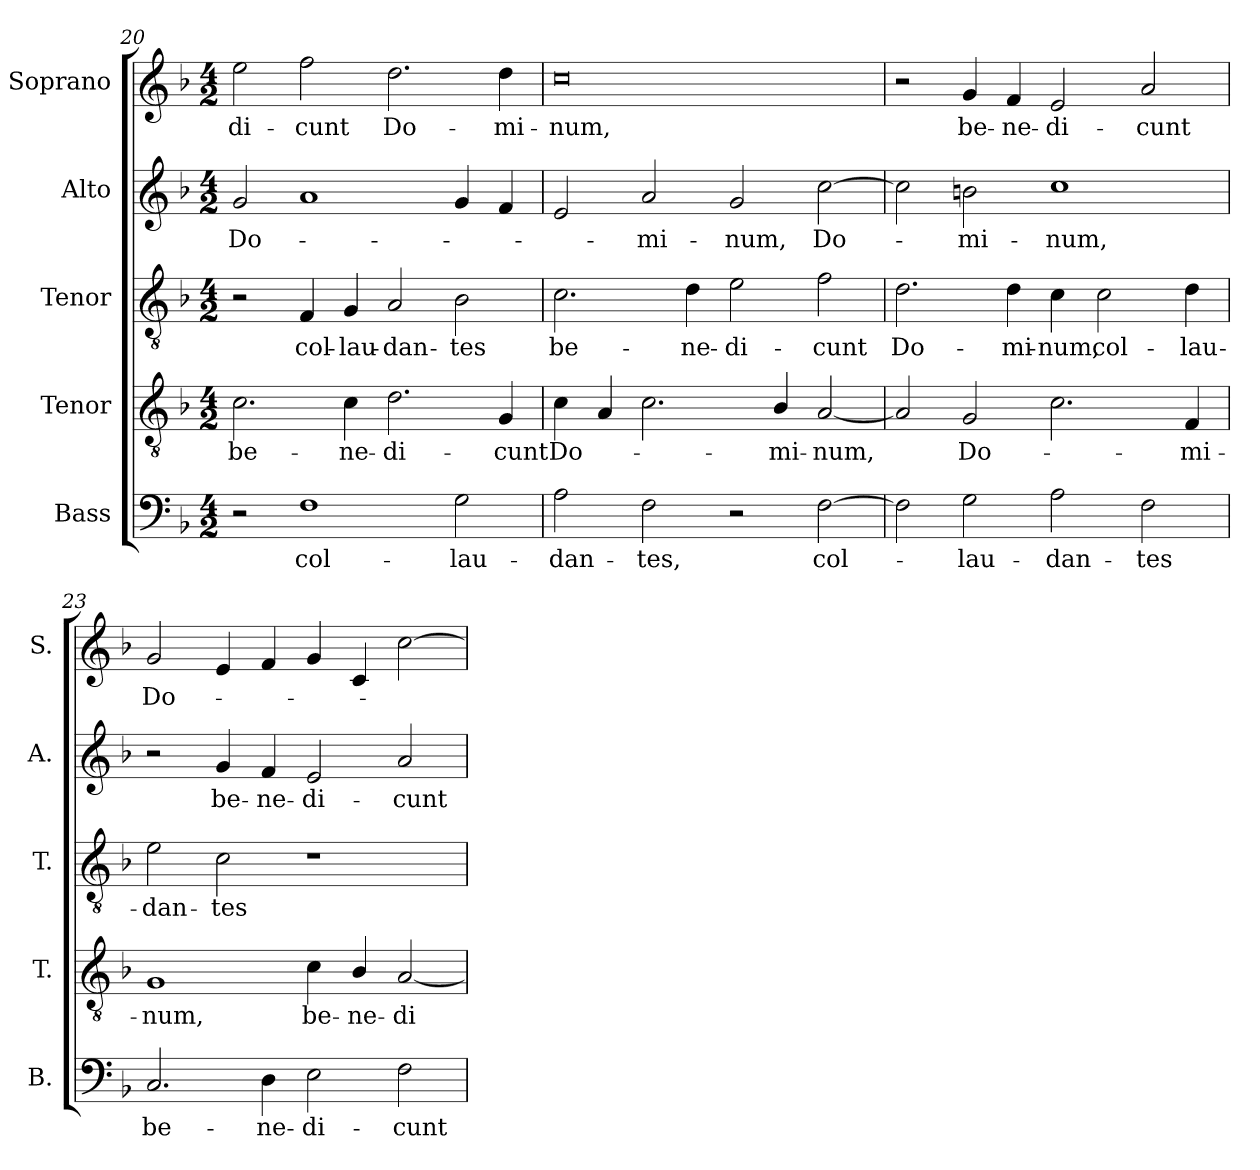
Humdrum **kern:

**kern	**text	**kern	**text	**kern	**text	**kern	**text	**kern	**text
*part5	*part5	*part4	*part4	*part3	*part3	*part2	*part2	*part1	*part1
*staff5	*staff5	*staff4	*staff4	*staff3	*staff3	*staff2	*staff2	*staff1	*staff1
*I"Bass	*	*I"Tenor	*	*I"Tenor	*	*I"Alto	*	*I"Soprano	*
*I'B.	*	*I'T.	*	*I'T.	*	*I'A.	*	*I'S.	*
*clefF4	*	*clefGv2	*	*clefGv2	*	*clefG2	*	*clefG2	*
*	*	*ITrd7c12	*	*ITrd7c12	*	*	*	*	*
*k[b-]	*	*k[b-]	*	*k[b-]	*	*k[b-]	*	*k[b-]	*
*F:	*	*F:	*	*F:	*	*F:	*	*F:	*
*M4/2	*	*M4/2	*	*M4/2	*	*M4/2	*	*M4/2	*
=20	=20	=20	=20	=20	=20	=20	=20	=20	=20
!	!	!	!LO:LY:b:color=#000000	!	!	!	!	!	!
!	!	!	!	!	!	!	!LO:LY:b:color=#000000	!	!
!	!	!	!	!	!	!	!	!	!LO:LY:b:color=#000000
2r	.	2.Ci\	be-	2r	.	2gi/	Do-	2eei\	-di-
!	!LO:LY:b:color=#000000	!	!	!	!	!	!	!	!
!	!	!	!	!	!LO:LY:b:color=#000000	!	!	!	!
!	!	!	!	!	!	!	!	!	!LO:LY:b:color=#000000
1Fi	col-	.	.	4FFi/	col-	1ai	.	2ffi\	-cunt
!	!	!	!LO:LY:b:color=#000000	!	!	!	!	!	!
!	!	!	!	!	!LO:LY:b:color=#000000	!	!	!	!
.	.	4Ci\	-ne-	4GGi/	-lau-	.	.	.	.
!	!	!	!LO:LY:b:color=#000000	!	!	!	!	!	!
!	!	!	!	!	!LO:LY:b:color=#000000	!	!	!	!
!	!	!	!	!	!	!	!	!	!LO:LY:b:color=#000000
.	.	2.Di\	-di-	2AAi/	-dan-	.	.	2.ddi\	Do-
!	!LO:LY:b:color=#000000	!	!	!	!	!	!	!	!
!	!	!	!	!	!LO:LY:b:color=#000000	!	!	!	!
2Gi\	-lau-	.	.	2BB-i\	-tes	4gi/	.	.	.
!	!	!	!LO:LY:b:color=#000000	!	!	!	!	!	!
!	!	!	!	!	!	!	!	!	!LO:LY:b:color=#000000
.	.	4GGi/	-cunt	.	.	4fi/	.	4ddi\	-mi-
=21	=21	=21	=21	=21	=21	=21	=21	=21	=21
!	!LO:LY:b:color=#000000	!	!	!	!	!	!	!	!
!	!	!	!LO:LY:b:color=#000000	!	!	!	!	!	!
!	!	!	!	!	!LO:LY:b:color=#000000	!	!	!	!
!	!	!	!	!	!	!	!	!	!LO:LY:b:color=#000000
2Ai\	-dan-	4Ci\	Do-	2.Ci\	be-	2ei/	.	0cci	-num,
.	.	4AAi/	.	.	.	.	.	.	.
!	!LO:LY:b:color=#000000	!	!	!	!	!	!	!	!
!	!	!	!	!	!	!	!LO:LY:b:color=#000000	!	!
2Fi\	-tes,	2.Ci\	.	.	.	2ai/	-mi-	.	.
!	!	!	!	!	!LO:LY:b:color=#000000	!	!	!	!
.	.	.	.	4Di\	-ne-	.	.	.	.
!	!	!	!	!	!LO:LY:b:color=#000000	!	!	!	!
!	!	!	!	!	!	!	!LO:LY:b:color=#000000	!	!
2r	.	.	.	2Ei\	-di-	2gi/	-num,	.	.
!	!	!	!LO:LY:b:color=#000000	!	!	!	!	!	!
.	.	4BB-i/	-mi-	.	.	.	.	.	.
!	!LO:LY:b:color=#000000	!	!	!	!	!	!	!	!
!	!	!	!LO:LY:b:color=#000000	!	!	!	!	!	!
!	!	!	!	!	!LO:LY:b:color=#000000	!	!	!	!
!	!	!	!	!	!	!	!LO:LY:b:color=#000000	!	!
[2Fi\	col-	[2AAi/	-num,	2Fi\	-cunt	[2cci\	Do-	.	.
=22	=22	=22	=22	=22	=22	=22	=22	=22	=22
!	!	!	!	!	!LO:LY:b:color=#000000	!	!	!	!
2Fi\]	.	2AAi/]	.	2.Di\	Do-	2cci\]	.	2r	.
!	!LO:LY:b:color=#000000	!	!	!	!	!	!	!	!
!	!	!	!LO:LY:b:color=#000000	!	!	!	!	!	!
!	!	!	!	!	!	!	!LO:LY:b:color=#000000	!	!
!	!	!	!	!	!	!	!	!	!LO:LY:b:color=#000000
2Gi\	-lau-	2GGi/	Do-	.	.	2bni\	-mi-	4gi/	be-
!	!	!	!	!	!LO:LY:b:color=#000000	!	!	!	!
!	!	!	!	!	!	!	!	!	!LO:LY:b:color=#000000
.	.	.	.	4Di\	-mi-	.	.	4fi/	-ne-
!	!LO:LY:b:color=#000000	!	!	!	!	!	!	!	!
!	!	!	!	!	!LO:LY:b:color=#000000	!	!	!	!
!	!	!	!	!	!	!	!LO:LY:b:color=#000000	!	!
!	!	!	!	!	!	!	!	!	!LO:LY:b:color=#000000
2Ai\	-dan-	2.Ci\	.	4Ci\	-num,	1cci	-num,	2ei/	-di-
!	!	!	!	!	!LO:LY:b:color=#000000	!	!	!	!
.	.	.	.	2Ci\	col-	.	.	.	.
!	!LO:LY:b:color=#000000	!	!	!	!	!	!	!	!
!	!	!	!	!	!	!	!	!	!LO:LY:b:color=#000000
2Fi\	-tes	.	.	.	.	.	.	2ai/	-cunt
!	!	!	!LO:LY:b:color=#000000	!	!	!	!	!	!
!	!	!	!	!	!LO:LY:b:color=#000000	!	!	!	!
.	.	4FFi/	-mi-	4Di\	-lau-	.	.	.	.
!!LO:LB:g=z
=23	=23	=23	=23	=23	=23	=23	=23	=23	=23
!	!LO:LY:b:color=#000000	!	!	!	!	!	!	!	!
!	!	!	!LO:LY:b:color=#000000	!	!	!	!	!	!
!	!	!	!	!	!LO:LY:b:color=#000000	!	!	!	!
!	!	!	!	!	!	!	!	!	!LO:LY:b:color=#000000
2.Ci/	be-	1GGi	-num,	2Ei\	-dan-	2r	.	2gi/	Do-
!	!	!	!	!	!LO:LY:b:color=#000000	!	!	!	!
!	!	!	!	!	!	!	!LO:LY:b:color=#000000	!	!
.	.	.	.	2Ci\	-tes	4gi/	be-	4ei/	.
!	!LO:LY:b:color=#000000	!	!	!	!	!	!	!	!
!	!	!	!	!	!	!	!LO:LY:b:color=#000000	!	!
4Di\	-ne-	.	.	.	.	4fi/	-ne-	4fi/	.
!	!LO:LY:b:color=#000000	!	!	!	!	!	!	!	!
!	!	!	!LO:LY:b:color=#000000	!	!	!	!	!	!
!	!	!	!	!	!	!	!LO:LY:b:color=#000000	!	!
2Ei\	-di-	4Ci\	be-	1r	.	2ei/	-di-	4gi/	.
!	!	!	!LO:LY:b:color=#000000	!	!	!	!	!	!
.	.	4BB-i/	-ne-	.	.	.	.	4ci/	.
!	!LO:LY:b:color=#000000	!	!	!	!	!	!	!	!
!	!	!	!LO:LY:b:color=#000000	!	!	!	!	!	!
!	!	!	!	!	!	!	!LO:LY:b:color=#000000	!	!
2Fi\	-cunt	[2AAi/	-di-	.	.	2ai/	-cunt	[2cci\	.
=	=	=	=	=	=	=	=	=	=
*-	*-	*-	*-	*-	*-	*-	*-	*-	*-
